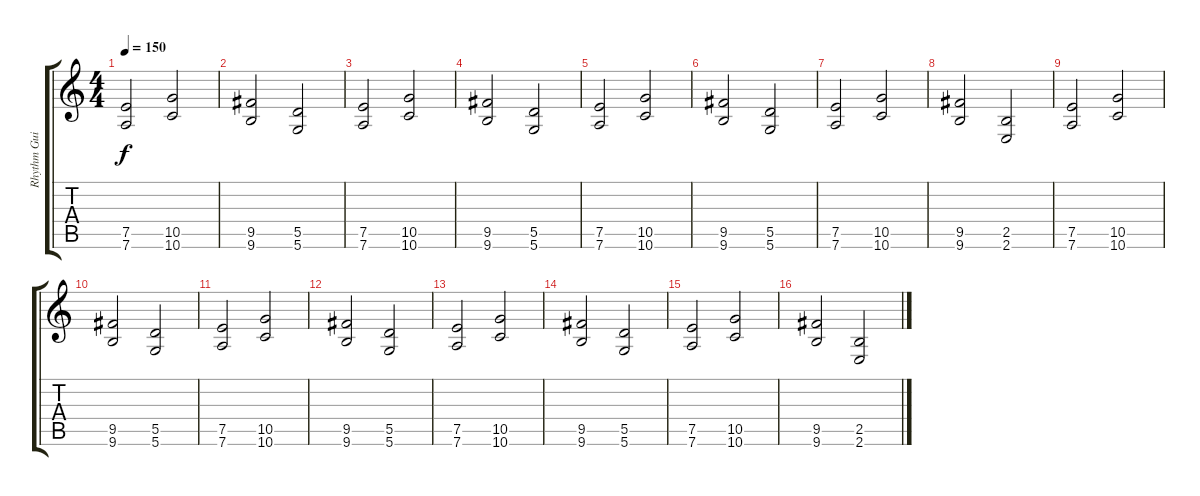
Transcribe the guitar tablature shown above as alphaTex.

\track ("Rhythm Guitar" "Rhythm Gui") {instrument distortionguitar}
\staff {score tabs}
\tuning (E4 B3 G3 D3 A2 D2) {hide}
\ts (4 4)
\tempo 150
\clef g2
\ks c
(7.5 7.6).2{dy f} (10.5 10.6).2 |
(9.5 9.6).2 (5.5 5.6).2 |
(7.5 7.6).2 (10.5 10.6).2 |
(9.5 9.6).2 (5.5 5.6).2 |
(7.5 7.6).2 (10.5 10.6).2 |
(9.5 9.6).2 (5.5 5.6).2 |
(7.5 7.6).2 (10.5 10.6).2 |
(9.5 9.6).2 (2.5 2.6).2 |
(7.5 7.6).2 (10.5 10.6).2 |
(9.5 9.6).2 (5.5 5.6).2 |
(7.5 7.6).2 (10.5 10.6).2 |
(9.5 9.6).2 (5.5 5.6).2 |
(7.5 7.6).2 (10.5 10.6).2 |
(9.5 9.6).2 (5.5 5.6).2 |
(7.5 7.6).2 (10.5 10.6).2 |
(9.5 9.6).2 (2.5 2.6).2
